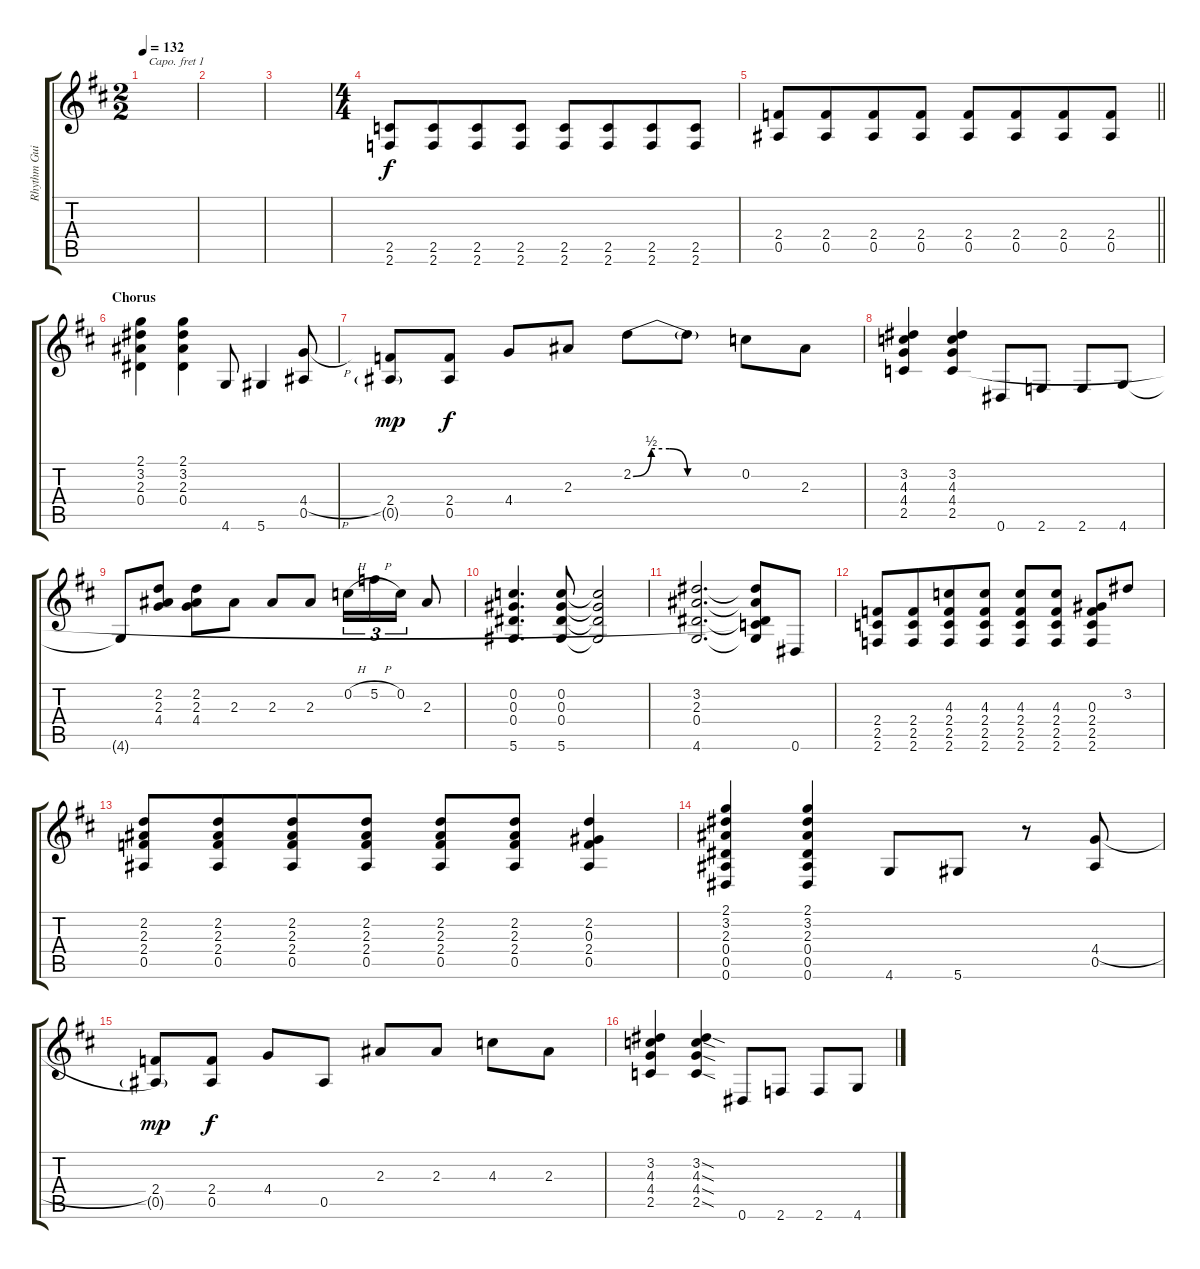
\track ("Rhythm Guitar" "Rhythm Gui") {instrument distortionguitar}
\staff {score tabs}
\capo 1
\tuning (E4 B3 G3 D3 A2 D2) {hide}
\ts (2 2)
\tempo 132
\clef g2
\ks d
|
|
|
\ts (4 4)
(2.5 2.6).8 (2.5 2.6).8{beam merge} (2.5 2.6).8 (2.5 2.6).8 (2.5 2.6).8 (2.5 2.6).8{beam merge} (2.5 2.6).8 (2.5 2.6).8 |
\barLineRight lightlight
(2.4 0.5).8 (2.4 0.5).8{beam merge} (2.4 0.5).8 (2.4 0.5).8 (2.4 0.5).8 (2.4 0.5).8{beam merge} (2.4 0.5).8 (2.4 0.5).8 |
\section ("" "Chorus")
(2.1 3.2 2.3 0.4).4 (2.1 3.2 2.3 0.4).4 4.6.8 5.6.4 (4.4{h} 0.5).8 |
(2.4 0.5{g}).8{dy mp} (2.4 0.5).8{dy f} 4.4.8 2.3.8 2.2{be (custom 0 0 10 2 20 2 30 0 60 0)}.8 2.2{t}.8 0.2.8 2.3.8 |
(3.2 4.3 4.4 2.5).4 (3.2 4.3 4.4 2.5).4 0.6.8 2.6.8 2.6.8 4.6.8 |
4.6{t}.8 (2.2 2.3 4.4).8 (2.2 2.3 4.4).8 2.3.8 2.3.8 2.3.8 0.2{h}.16{tu (3 2)} 5.2{h}.16{tu (3 2)} 0.2.16{tu (3 2)} 2.3.8 |
(0.2 0.3 0.4 5.6).4{d} (0.2 0.3 0.4 5.6).8 (0.2{t} 0.3{t} 0.4{t} 5.6{t}).2 |
(3.2 2.3 0.4 4.6).2{d} (3.2{t} 2.3{t} 0.4{t} 2.5{t} 4.6{t}).8 0.6.8 |
(2.4 2.5 2.6).8 (2.4 2.5 2.6).8{beam merge} (4.3 2.4 2.5 2.6).8 (4.3 2.4 2.5 2.6).8 (4.3 2.4 2.5 2.6).8 (4.3 2.4 2.5 2.6).8 (0.3 2.4 2.5 2.6).8 3.2.8 |
(2.2 2.3 2.4 0.5).8 (2.2 2.3 2.4 0.5).8{beam merge} (2.2 2.3 2.4 0.5).8 (2.2 2.3 2.4 0.5).8 (2.2 2.3 2.4 0.5).8 (2.2 2.3 2.4 0.5).8 (2.2 0.3 2.4 0.5).4 |
(2.1 3.2 2.3 0.4 0.5 0.6).4 (2.1 3.2 2.3 0.4 0.5 0.6).4 4.6.8 5.6.8 r.8 (4.4{h} 0.5).8 |
(2.4 0.5{g}).8{dy mp} (2.4 0.5).8{dy f} 4.4.8 0.5.8 2.3.8 2.3.8 4.3.8 2.3.8 |
(3.2 4.3 4.4 2.5).4 (3.2{sod} 4.3{sod} 4.4{sod} 2.5{sod}).4 0.6.8 2.6.8 2.6.8 4.6.8
